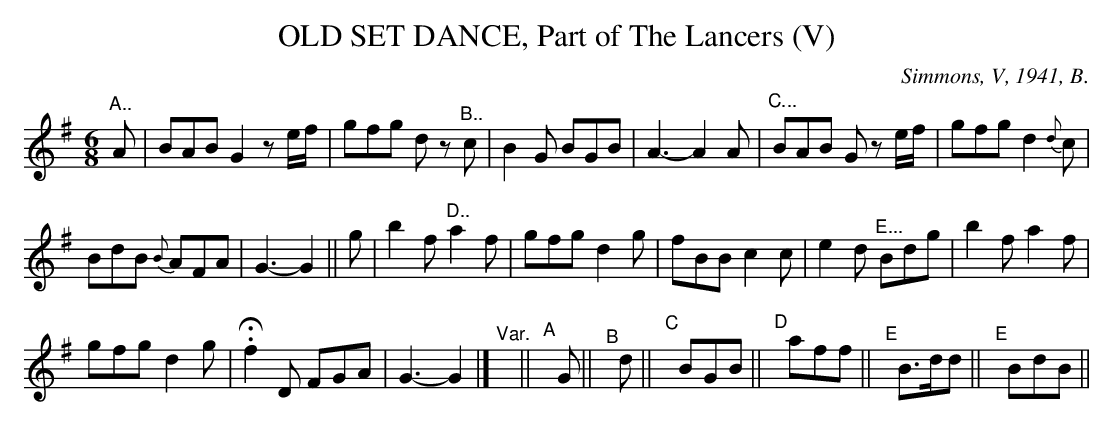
X:1
T: OLD SET DANCE, Part of The Lancers (V)
O: Simmons, V, 1941, B.
M: 6/8
L: 1/8
K: G
"^A.."A |\
BAB G2z e/f/ | gfg dz "^B.."c | B2G BGB | A3- A2A |\
"^C..."BAB Gz e/f/ | gfg d2{d}c |
BdB {B}AFA | G3- G2 || g |\
b2f "^D.."a2f | gfg d2g | fBB c2c | e2d "^E..."Bdg | b2f a2f |
gfg d2g | H.f2D FGA | G3- G2 |]\
"^Var."y ||"^A"y G ||"^B"y d ||"^C"y BGB ||"^D"y aff ||"^E"y B>dd ||"^E"y BdB ||
